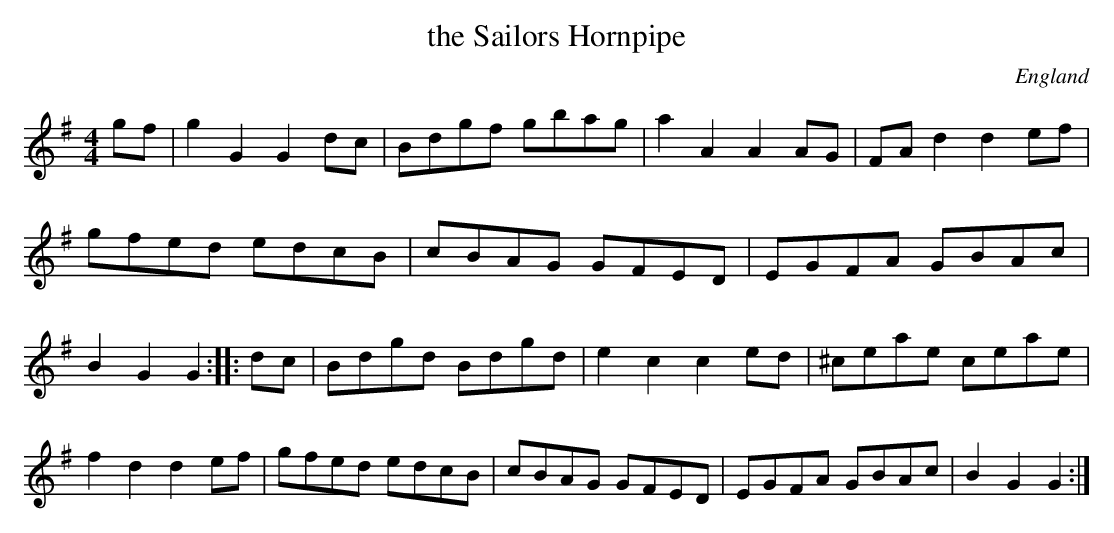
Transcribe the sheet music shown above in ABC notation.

X:1
T:the Sailors Hornpipe
O:England
O:USA
M:4/4
K:G
gf | \
g2G2 G2dc | Bdgf gbag | a2A2 A2AG | FAd2 d2ef|\
gfed edcB | cBAG GFED | EGFA GBAc | B2G2G2 ::\
dc |\
Bdgd Bdgd | e2c2 c2ed | ^ceae ceae | f2d2 d2ef|\
gfed edcB | cBAG GFED | EGFA GBAc | B2G2G2:|
